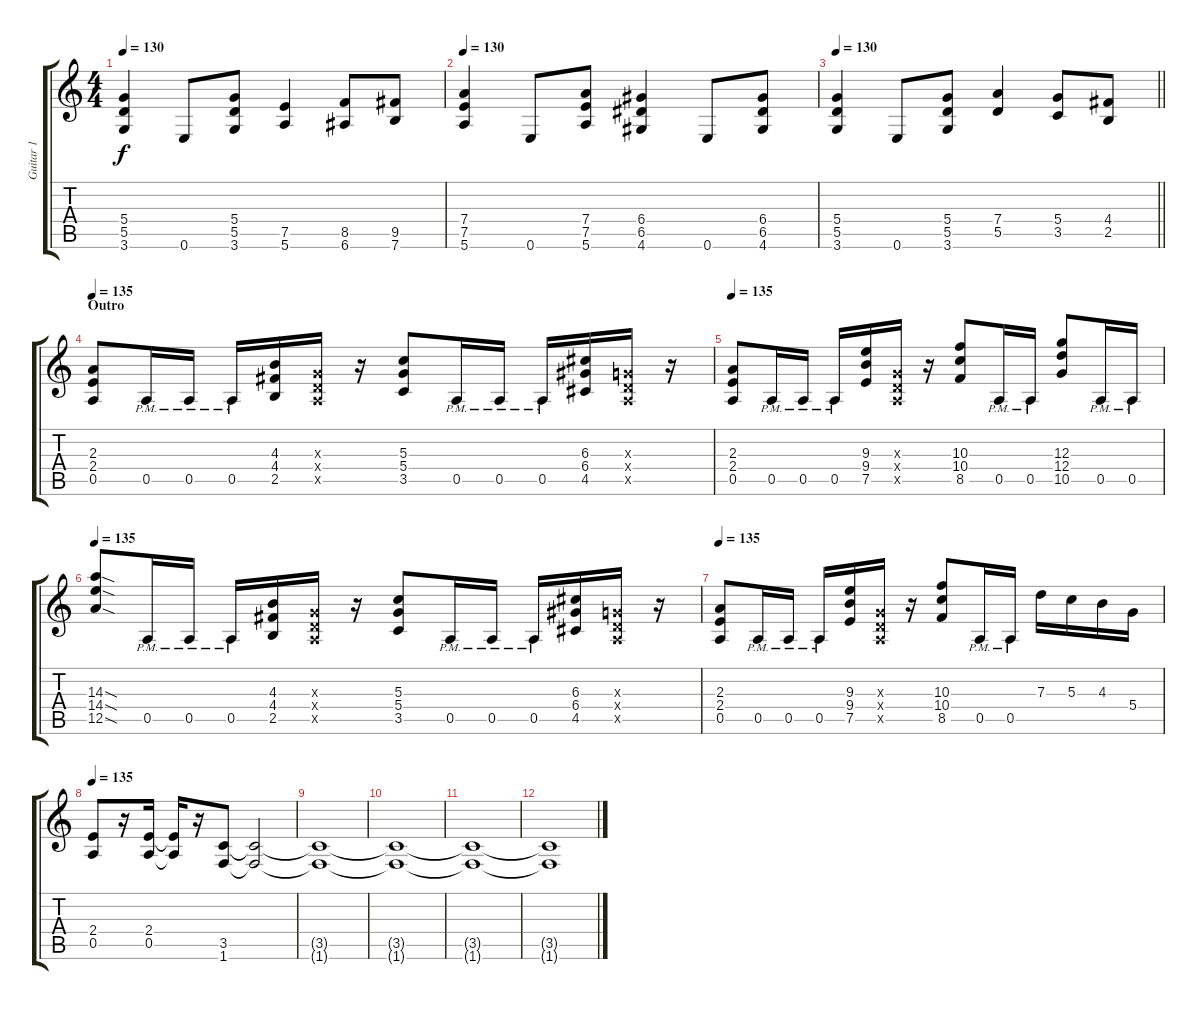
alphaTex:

\track ("Guitar 1" "Guitar 1") {instrument distortionguitar}
\staff {score tabs}
\tuning (E4 B3 G3 D3 A2 E2) {hide}
\ts (4 4)
\tempo 130
\clef g2
\ks c
(5.4 5.5 3.6).4{dy f} 0.6.8 (5.4 5.5 3.6).8 (7.5 5.6).4 (8.5 6.6).8 (9.5 7.6).8 |
\tempo 130
(7.4 7.5 5.6).4 0.6.8 (7.4 7.5 5.6).8 (6.4 6.5 4.6).4 0.6.8 (6.4 6.5 4.6).8 |
\tempo 130
\barLineRight lightlight
(5.4 5.5 3.6).4 0.6.8 (5.4 5.5 3.6).8 (7.4 5.5).4 (5.4 3.5).8 (4.4 2.5).8 |
\section ("" "Outro")
\tempo 135
(2.3 2.4 0.5).8 0.5{pm}.16 0.5{pm}.16 0.5{pm}.16 (4.3 4.4 2.5).16 (0.3{x} 0.4{x} 0.5{x}).16 r.16 (5.3 5.4 3.5).8 0.5{pm}.16 0.5{pm}.16 0.5{pm}.16 (6.3 6.4 4.5).16 (0.3{x} 0.4{x} 0.5{x}).16 r.16 |
\tempo 135
(2.3 2.4 0.5).8 0.5{pm}.16 0.5{pm}.16 0.5{pm}.16 (9.3 9.4 7.5).16 (0.3{x} 0.4{x} 0.5{x}).16 r.16 (10.3 10.4 8.5).8 0.5{pm}.16 0.5{pm}.16 (12.3 12.4 10.5).8 0.5{pm}.16 0.5{pm}.16 |
\tempo 135
(14.3{sod} 14.4{sod} 12.5{sod}).8 0.5{pm}.16 0.5{pm}.16 0.5{pm}.16 (4.3 4.4 2.5).16 (0.3{x} 0.4{x} 0.5{x}).16 r.16 (5.3 5.4 3.5).8 0.5{pm}.16 0.5{pm}.16 0.5{pm}.16 (6.3 6.4 4.5).16 (0.3{x} 0.4{x} 0.5{x}).16 r.16 |
\tempo 135
(2.3 2.4 0.5).8 0.5{pm}.16 0.5{pm}.16 0.5{pm}.16 (9.3 9.4 7.5).16 (0.3{x} 0.4{x} 0.5{x}).16 r.16 (10.3 10.4 8.5).8 0.5{pm}.16 0.5{pm}.16 7.3.16 5.3.16 4.3.16 5.4.16 |
\tempo 135
(2.4 0.5).8 r.16 (2.4 0.5).16 (2.4{t} 0.5{t}).16 r.16 (3.5 1.6).8{volume 0} (3.5{t} 1.6{t}).2 |
(3.5{t} 1.6{t}).1 |
(3.5{t} 1.6{t}).1 |
(3.5{t} 1.6{t}).1 |
(3.5{t} 1.6{t}).1
